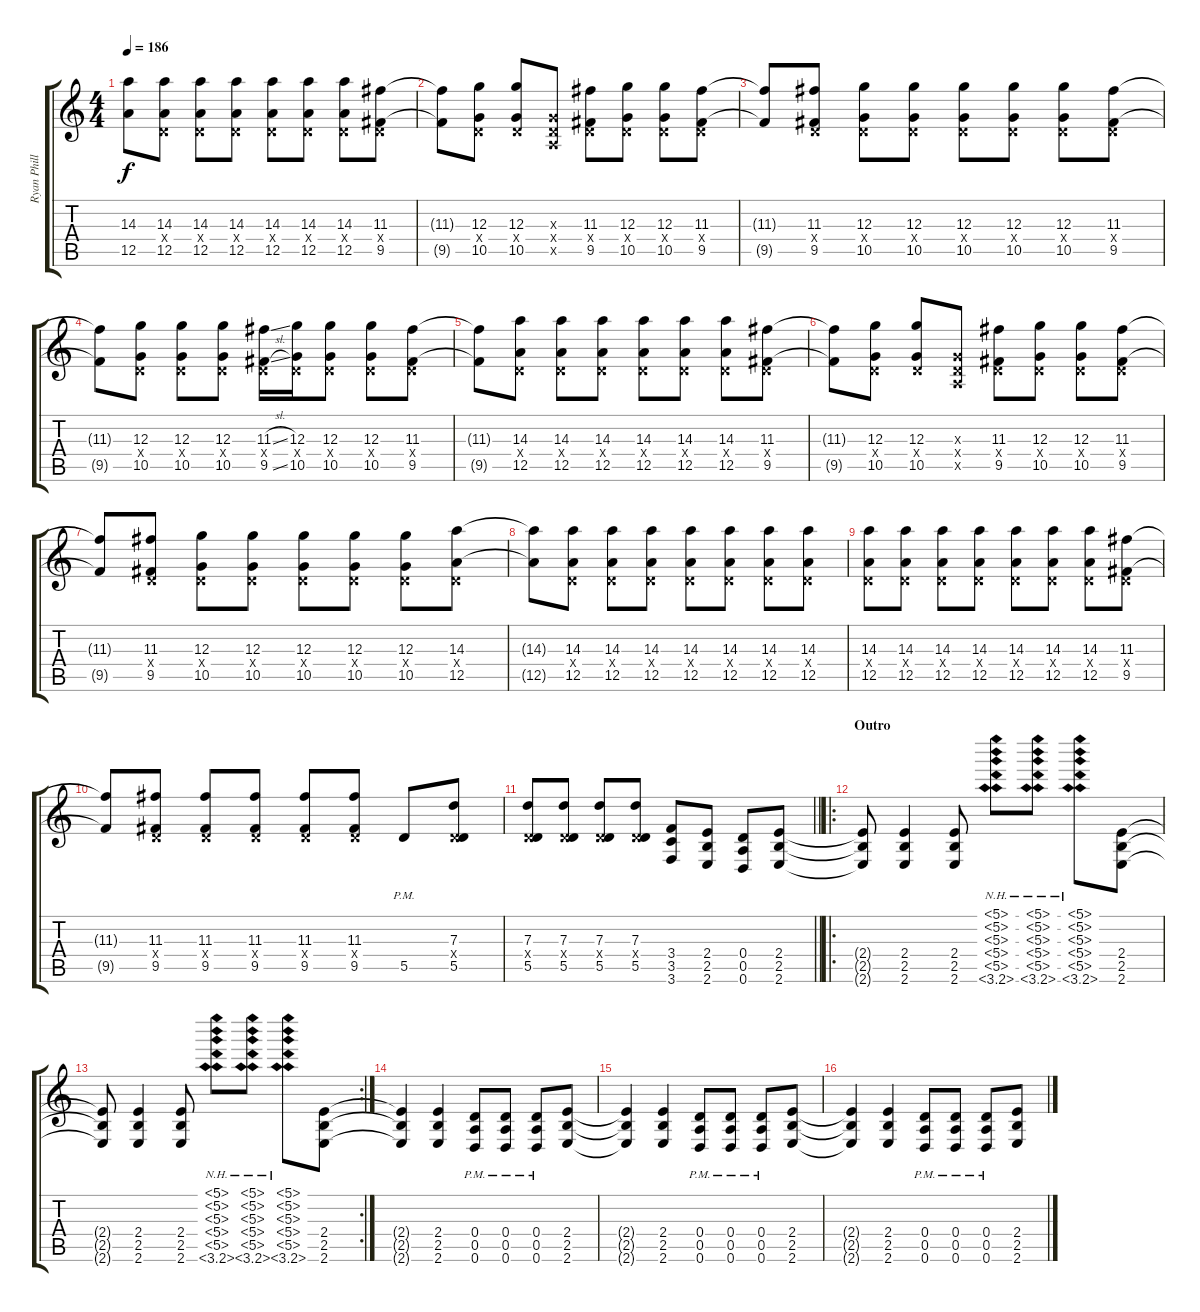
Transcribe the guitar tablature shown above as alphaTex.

\track ("Ryan Phillips | Lead Gtr. 1" "Ryan Phill") {instrument distortionguitar}
\staff {score tabs}
\tuning (E4 B3 G3 D3 A2 D2) {hide}
\ts (4 4)
\tempo 186
\clef g2
\ks c
(14.3{t} 12.5{t}).8{dy f} (14.3 0.4{x} 12.5).8 (14.3 0.4{x} 12.5).8 (14.3 0.4{x} 12.5).8 (14.3 0.4{x} 12.5).8 (14.3 0.4{x} 12.5).8 (14.3 0.4{x} 12.5).8 (11.3 0.4{x} 9.5).8 |
(11.3{t} 9.5{t}).8 (12.3 0.4{x} 10.5).8 (12.3 0.4{x} 10.5).8 (0.3{x} 0.4{x} 0.5{x}).8 (11.3 0.4{x} 9.5).8 (12.3 0.4{x} 10.5).8 (12.3 0.4{x} 10.5).8 (11.3 0.4{x} 9.5).8 |
(11.3{t} 9.5{t}).8 (11.3 0.4{x} 9.5).8 (12.3 0.4{x} 10.5).8 (12.3 0.4{x} 10.5).8 (12.3 0.4{x} 10.5).8 (12.3 0.4{x} 10.5).8 (12.3 0.4{x} 10.5).8 (11.3 0.4{x} 9.5).8 |
(11.3{t} 9.5{t}).8 (12.3 0.4{x} 10.5).8 (12.3 0.4{x} 10.5).8 (12.3 0.4{x} 10.5).8 (11.3{sl} 0.4{x} 9.5{sl}).16 (12.3 0.4{x} 10.5).16 (12.3 0.4{x} 10.5).8 (12.3 0.4{x} 10.5).8 (11.3 0.4{x} 9.5).8 |
(11.3{t} 9.5{t}).8 (14.3 0.4{x} 12.5).8 (14.3 0.4{x} 12.5).8 (14.3 0.4{x} 12.5).8 (14.3 0.4{x} 12.5).8 (14.3 0.4{x} 12.5).8 (14.3 0.4{x} 12.5).8 (11.3 0.4{x} 9.5).8 |
(11.3{t} 9.5{t}).8 (12.3 0.4{x} 10.5).8 (12.3 0.4{x} 10.5).8 (0.3{x} 0.4{x} 0.5{x}).8 (11.3 0.4{x} 9.5).8 (12.3 0.4{x} 10.5).8 (12.3 0.4{x} 10.5).8 (11.3 0.4{x} 9.5).8 |
(11.3{t} 9.5{t}).8 (11.3 0.4{x} 9.5).8 (12.3 0.4{x} 10.5).8 (12.3 0.4{x} 10.5).8 (12.3 0.4{x} 10.5).8 (12.3 0.4{x} 10.5).8 (12.3 0.4{x} 10.5).8 (14.3 0.4{x} 12.5).8 |
(14.3{t} 12.5{t}).8 (14.3 0.4{x} 12.5).8 (14.3 0.4{x} 12.5).8 (14.3 0.4{x} 12.5).8 (14.3 0.4{x} 12.5).8 (14.3 0.4{x} 12.5).8 (14.3 0.4{x} 12.5).8 (14.3 0.4{x} 12.5).8 |
(14.3 0.4{x} 12.5).8 (14.3 0.4{x} 12.5).8 (14.3 0.4{x} 12.5).8 (14.3 0.4{x} 12.5).8 (14.3 0.4{x} 12.5).8 (14.3 0.4{x} 12.5).8 (14.3 0.4{x} 12.5).8 (11.3 0.4{x} 9.5).8 |
(11.3{t} 9.5{t}).8 (11.3 0.4{x} 9.5).8 (11.3 0.4{x} 9.5).8 (11.3 0.4{x} 9.5).8 (11.3 0.4{x} 9.5).8 (11.3 0.4{x} 9.5).8 5.5{pm}.8 (7.3 0.4{x} 5.5).8 |
\barLineRight lightlight
(7.3 0.4{x} 5.5).8 (7.3 0.4{x} 5.5).8 (7.3 0.4{x} 5.5).8 (7.3 0.4{x} 5.5).8 (3.4 3.5 3.6).8{balance 8 instrument distortionguitar} (2.4 2.5 2.6).8 (0.4 0.5 0.6).8 (2.4 2.5 2.6).8 |
\ro
\section ("" "Outro")
(2.4{t} 2.5{t} 2.6{t}).8 (2.4 2.5 2.6).4 (2.4 2.5 2.6).8 (5.1{nh} 5.2{nh} 5.3{nh} 5.4{nh} 5.5{nh} 3.6{nh}).8 (5.1{nh} 5.2{nh} 5.3{nh} 5.4{nh} 5.5{nh} 3.6{nh}).8 (5.1{nh} 5.2{nh} 5.3{nh} 5.4{nh} 5.5{nh} 3.6{nh}).8 (2.4 2.5 2.6).8 |
\rc 2
(2.4{t} 2.5{t} 2.6{t}).8 (2.4 2.5 2.6).4 (2.4 2.5 2.6).8 (5.1{nh} 5.2{nh} 5.3{nh} 5.4{nh} 5.5{nh} 3.6{nh}).8 (5.1{nh} 5.2{nh} 5.3{nh} 5.4{nh} 5.5{nh} 3.6{nh}).8 (5.1{nh} 5.2{nh} 5.3{nh} 5.4{nh} 5.5{nh} 3.6{nh}).8 (2.4 2.5 2.6).8 |
(2.4{t} 2.5{t} 2.6{t}).4 (2.4 2.5 2.6).4 (0.4{pm} 0.5{pm} 0.6{pm}).8 (0.4{pm} 0.5{pm} 0.6{pm}).8 (0.4{pm} 0.5{pm} 0.6{pm}).8 (2.4 2.5 2.6).8 |
(2.4{t} 2.5{t} 2.6{t}).4 (2.4 2.5 2.6).4 (0.4{pm} 0.5{pm} 0.6{pm}).8 (0.4{pm} 0.5{pm} 0.6{pm}).8 (0.4{pm} 0.5{pm} 0.6{pm}).8 (2.4 2.5 2.6).8 |
(2.4{t} 2.5{t} 2.6{t}).4 (2.4 2.5 2.6).4 (0.4{pm} 0.5{pm} 0.6{pm}).8 (0.4{pm} 0.5{pm} 0.6{pm}).8 (0.4{pm} 0.5{pm} 0.6{pm}).8 (2.4 2.5 2.6).8
